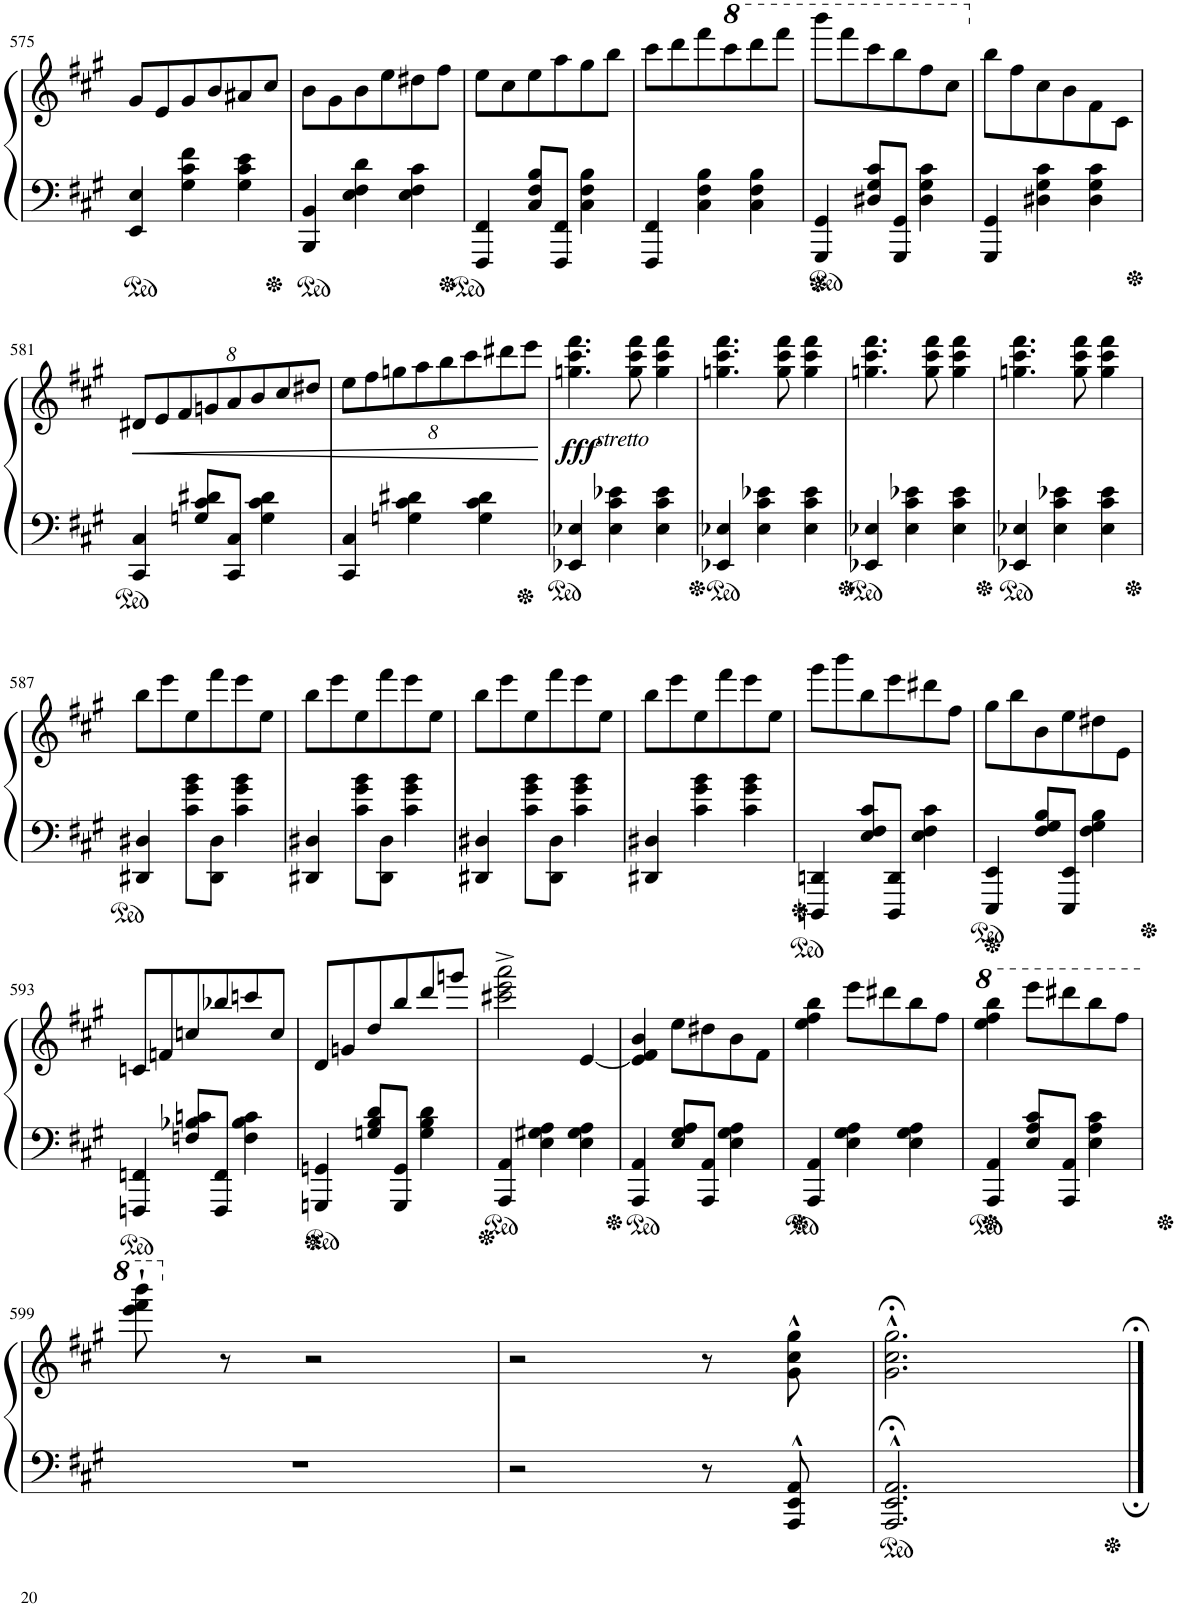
**kern	**kern	**dynam
*part1	*part1	*part1
*staff2	*staff1	*staff1/2
*I"Piano	*	*
*I'Pno.	*	*
!!LO:PB:g=z
*clefF4	*clefG2	*
*k[f#c#g#]	*k[f#c#g#]	*
*M3/4	*M3/4	*
=575	=575	=575
4EE/ 4E/	8g#/L	.
.	8e/	.
4G#\ 4c#\ 4f#\	8g#/	.
.	8b/	.
4G#\ 4c#\ 4e\	8a#X/	.
.	8cc#/J	.
=576	=576	=576
4BBB/ 4BB/	8b\L	.
.	8g#\	.
4E\ 4F#\ 4d\	8b\	.
.	8ee\	.
4E\ 4F#\ 4c#\	8dd#X\	.
.	8ff#\J	.
=577	=577	=577
4FFF#/ 4FF#/	8ee\L	.
.	8cc#\	.
8C#/ 8F#/ 8B/L	8ee\	.
8FFF#/ 8FF#/J	8aa\	.
4C#\ 4F#\ 4B\	8gg#\	.
.	8bb\J	.
=578	=578	=578
4FFF#/ 4FF#/	8ccc#\L	.
.	8ddd\	.
4C#\ 4F#\ 4B\	8fff#\	.
*	*8va	*
.	8cccc#\	.
4C#\ 4F#\ 4B\	8dddd\	.
.	8ffff#\J	.
=579	=579	=579
4GGG#/ 4GG#/	8bbbb\L	.
.	8ffff#\	.
8D#X/ 8G#/ 8c#/L	8cccc#\	.
8GGG#/ 8GG#/J	8bbb\	.
4D#\ 4G#\ 4c#\	8fff#\	.
.	8ccc#\J	.
=580	=580	=580
*	*X8va	*
4GGG#/ 4GG#/	8bb\L	.
.	8ff#\	.
4D#X\ 4G#\ 4c#\	8cc#\	.
.	8b\	.
4D#\ 4G#\ 4c#\	8f#\	.
.	8c#\J	.
!!LO:LB:g=z
=581	=581	=581
*	*Xbrackettup	*
!	!	!LO:HP:b
4CC#/ 4C#/	32%3d#X/L	<
.	32%3e/	.
.	32%3f#/	.
8Gn/ 8c#/ 8d#X/L	.	.
.	32%3gn/	.
8CC#/ 8C#/J	32%3a/	.
.	32%3b/	.
4G\ 4c#\ 4d#\	.	.
.	32%3cc#/	.
.	32%3dd#X/J	.
=582	=582	=582
4CC#/ 4C#/	32%3ee\L	.
.	32%3ff#\	.
.	32%3ggn\	.
4Gn\ 4c#\ 4d#X\	.	.
.	32%3aa\	.
.	32%3bb\	.
.	32%3ccc#\	.
4G\ 4c#\ 4d#\	.	.
.	32%3ddd#X\	.
.	32%3eee\J	.
.	.	[
=583	=583	=583
!	!LO:TX:b:i:t=stretto	!
!	!	!LO:DY:b
4EE-X/ 4E-X/	4.ggn\ 4.ccc#\ 4.fff#\	fff
4E-\ 4c#\ 4e-X\	.	.
.	8gg\ 8ccc#\ 8fff#\	.
4E-\ 4c#\ 4e-\	4gg\ 4ccc#\ 4fff#\	.
=584	=584	=584
4EE-X/ 4E-X/	4.ggn\ 4.ccc#\ 4.fff#\	.
4E-\ 4c#\ 4e-X\	.	.
.	8gg\ 8ccc#\ 8fff#\	.
4E-\ 4c#\ 4e-\	4gg\ 4ccc#\ 4fff#\	.
=585	=585	=585
4EE-X/ 4E-X/	4.ggn\ 4.ccc#\ 4.fff#\	.
4E-\ 4c#\ 4e-X\	.	.
.	8gg\ 8ccc#\ 8fff#\	.
4E-\ 4c#\ 4e-\	4gg\ 4ccc#\ 4fff#\	.
=586	=586	=586
4EE-X/ 4E-X/	4.ggn\ 4.ccc#\ 4.fff#\	.
4E-\ 4c#\ 4e-X\	.	.
.	8gg\ 8ccc#\ 8fff#\	.
4E-\ 4c#\ 4e-\	4gg\ 4ccc#\ 4fff#\	.
!!LO:LB:g=z
=587	=587	=587
4DD#X/ 4D#X/	8bb\L	.
.	8eee\	.
8c#\ 8g#\ 8b\L	8ee\	.
8DD#\ 8D#\J	8fff#\	.
4c#\ 4g#\ 4b\	8eee\	.
.	8ee\J	.
=588	=588	=588
4DD#X/ 4D#X/	8bb\L	.
.	8eee\	.
8c#\ 8g#\ 8b\L	8ee\	.
8DD#\ 8D#\J	8fff#\	.
4c#\ 4g#\ 4b\	8eee\	.
.	8ee\J	.
=589	=589	=589
4DD#X/ 4D#X/	8bb\L	.
.	8eee\	.
8c#\ 8g#\ 8b\L	8ee\	.
8DD#\ 8D#\J	8fff#\	.
4c#\ 4g#\ 4b\	8eee\	.
.	8ee\J	.
=590	=590	=590
4DD#X/ 4D#X/	8bb\L	.
.	8eee\	.
4c#\ 4g#\ 4b\	8ee\	.
.	8fff#\	.
4c#\ 4g#\ 4b\	8eee\	.
.	8ee\J	.
=591	=591	=591
4DDDn/ 4DDn/	8ggg#\L	.
.	8bbb\	.
8E/ 8F#/ 8c#/L	8bb\	.
8DDD/ 8DD/J	8eee\	.
4E\ 4F#\ 4c#\	8ddd#X\	.
.	8ff#\J	.
=592	=592	=592
4EEE/ 4EE/	8gg#\L	.
.	8bb\	.
8F#/ 8G#/ 8B/L	8b\	.
8EEE/ 8EE/J	8ee\	.
4F#\ 4G#\ 4B\	8dd#X\	.
.	8e\J	.
!!LO:LB:g=z
=593	=593	=593
4FFFn/ 4FFn/	8cn/L	.
.	8fn/	.
8Fn/ 8B-X/ 8cn/L	8ccn/	.
8FFF/ 8FF/J	8bb-X/	.
4F\ 4B-\ 4c\	8cccn/	.
.	8cc/J	.
=594	=594	=594
4GGGn/ 4GGn/	8d/L	.
.	8gn/	.
8Gn/ 8B/ 8d/L	8dd/	.
8GGG/ 8GG/J	8bb/	.
4G\ 4B\ 4d\	8ddd/	.
.	8gggn/J	.
=595	=595	=595
4AAA/ 4AA/	2ccc#X\^ 2eee\^ 2aaa\^	.
4E\ 4G#X\ 4A\	.	.
4E\ 4G#\ 4A\	[4e/	.
=596	=596	=596
4AAA/ 4AA/	4e/] 4f#/ 4b/	.
8E/ 8G#/ 8A/L	8ee\L	.
8AAA/ 8AA/J	8dd#X\	.
4E\ 4G#\ 4A\	8b\	.
.	8f#\J	.
=597	=597	=597
4AAA/ 4AA/	4ee\ 4ff#\ 4bb\	.
4E\ 4G#\ 4A\	8eee\L	.
.	8ddd#X\	.
4E\ 4G#\ 4A\	8bb\	.
.	8ff#\J	.
=598	=598	=598
*	*8va	*
4AAA/ 4AA/	4eee\ 4fff#\ 4bbb\	.
8E/ 8A/ 8c#/L	8eeee\L	.
8AAA/ 8AA/J	8dddd#X\	.
4E\ 4A\ 4c#\	8bbb\	.
.	8fff#\J	.
!!LO:LB:g=z
=599	=599	=599
2.r	8eeee\` 8ffff#\` 8bbbb\`	.
*	*X8va	*
.	8r	.
.	2r	.
=600	=600	=600
2r	2r	.
8r	8r	.
8AAA/^^ 8EE/^^ 8AA/^^	8g#\^^ 8cc#\^^ 8gg#\^^	.
=601	=601	=601
2.AAA/;<^^ 2.EE/;<^^ 2.AA/;<^^	2.g#\;<^^ 2.cc#\;<^^ 2.gg#\;<^^	.
==	==	==
*-	*-	*-
